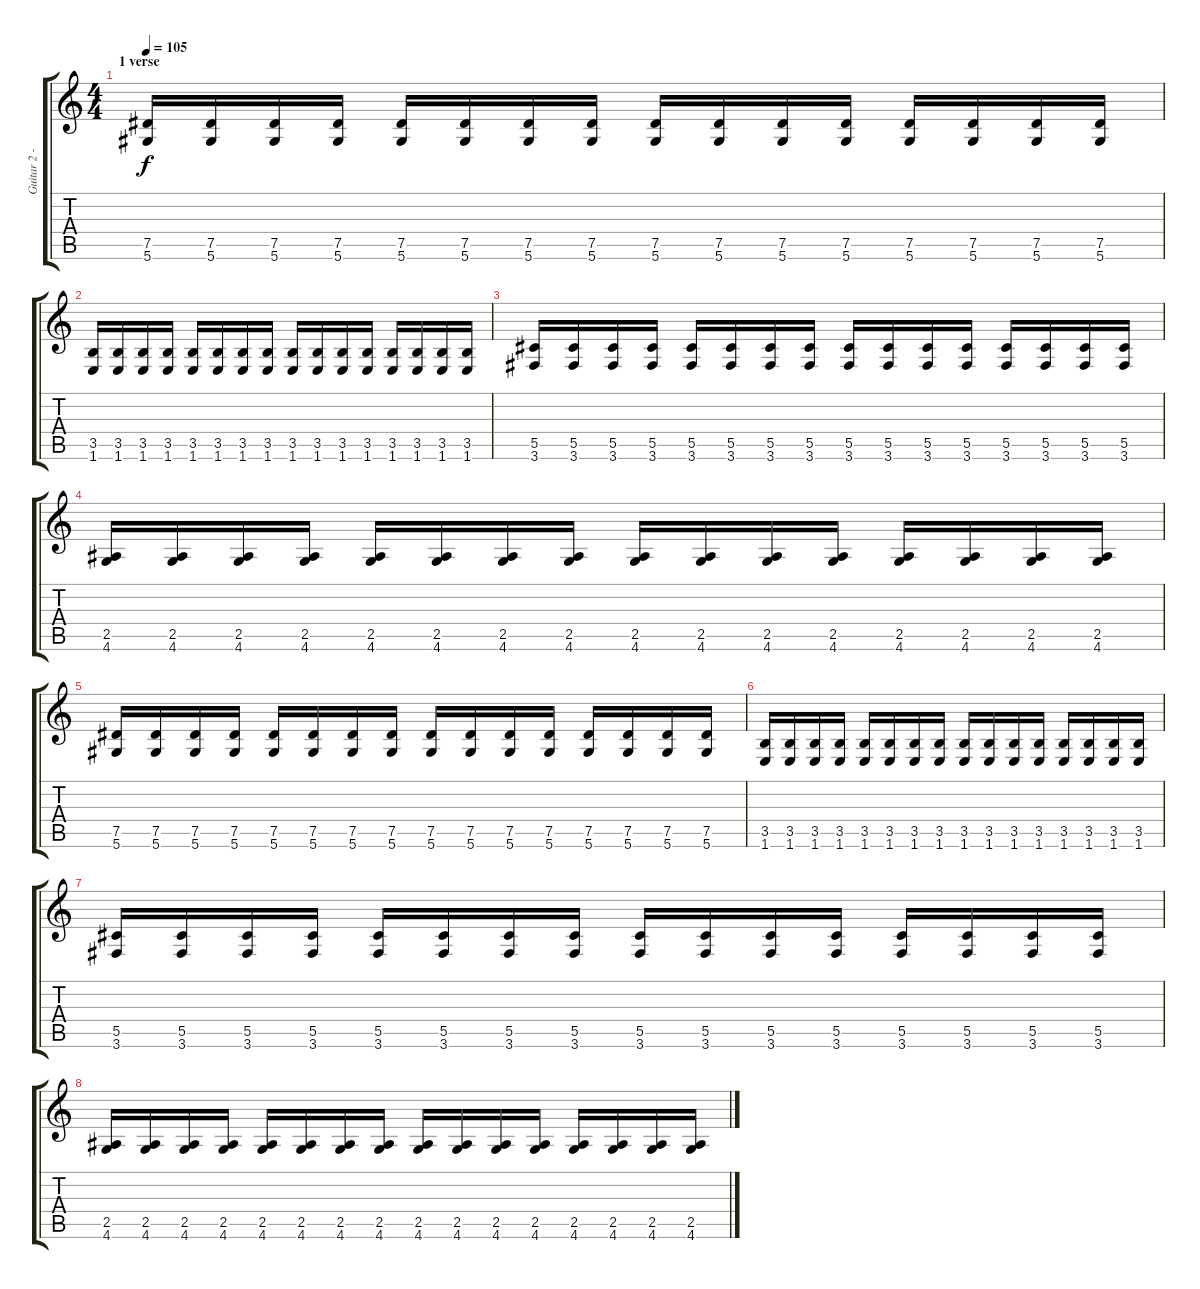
\track ("Guitar 2 - BG" "Guitar 2 -") {instrument distortionguitar}
\staff {score tabs}
\tuning (Eb4 Bb3 Gb3 Db3 Ab2 Eb2) {hide}
\ts (4 4)
\section ("" "1 verse")
\tempo 105
\clef g2
\ks c
(7.5 5.6).16{dy f} (7.5 5.6).16 (7.5 5.6).16 (7.5 5.6).16 (7.5 5.6).16 (7.5 5.6).16 (7.5 5.6).16 (7.5 5.6).16 (7.5 5.6).16 (7.5 5.6).16 (7.5 5.6).16 (7.5 5.6).16 (7.5 5.6).16 (7.5 5.6).16 (7.5 5.6).16 (7.5 5.6).16 |
(3.5 1.6).16 (3.5 1.6).16 (3.5 1.6).16 (3.5 1.6).16 (3.5 1.6).16 (3.5 1.6).16 (3.5 1.6).16 (3.5 1.6).16 (3.5 1.6).16 (3.5 1.6).16 (3.5 1.6).16 (3.5 1.6).16 (3.5 1.6).16 (3.5 1.6).16 (3.5 1.6).16 (3.5 1.6).16 |
(5.5 3.6).16 (5.5 3.6).16 (5.5 3.6).16 (5.5 3.6).16 (5.5 3.6).16 (5.5 3.6).16 (5.5 3.6).16 (5.5 3.6).16 (5.5 3.6).16 (5.5 3.6).16 (5.5 3.6).16 (5.5 3.6).16 (5.5 3.6).16 (5.5 3.6).16 (5.5 3.6).16 (5.5 3.6).16 |
(2.5 4.6).16 (2.5 4.6).16 (2.5 4.6).16 (2.5 4.6).16 (2.5 4.6).16 (2.5 4.6).16 (2.5 4.6).16 (2.5 4.6).16 (2.5 4.6).16 (2.5 4.6).16 (2.5 4.6).16 (2.5 4.6).16 (2.5 4.6).16 (2.5 4.6).16 (2.5 4.6).16 (2.5 4.6).16 |
(7.5 5.6).16 (7.5 5.6).16 (7.5 5.6).16 (7.5 5.6).16 (7.5 5.6).16 (7.5 5.6).16 (7.5 5.6).16 (7.5 5.6).16 (7.5 5.6).16 (7.5 5.6).16 (7.5 5.6).16 (7.5 5.6).16 (7.5 5.6).16 (7.5 5.6).16 (7.5 5.6).16 (7.5 5.6).16 |
(3.5 1.6).16 (3.5 1.6).16 (3.5 1.6).16 (3.5 1.6).16 (3.5 1.6).16 (3.5 1.6).16 (3.5 1.6).16 (3.5 1.6).16 (3.5 1.6).16 (3.5 1.6).16 (3.5 1.6).16 (3.5 1.6).16 (3.5 1.6).16 (3.5 1.6).16 (3.5 1.6).16 (3.5 1.6).16 |
(5.5 3.6).16 (5.5 3.6).16 (5.5 3.6).16 (5.5 3.6).16 (5.5 3.6).16 (5.5 3.6).16 (5.5 3.6).16 (5.5 3.6).16 (5.5 3.6).16 (5.5 3.6).16 (5.5 3.6).16 (5.5 3.6).16 (5.5 3.6).16 (5.5 3.6).16 (5.5 3.6).16 (5.5 3.6).16 |
(2.5 4.6).16 (2.5 4.6).16 (2.5 4.6).16 (2.5 4.6).16 (2.5 4.6).16 (2.5 4.6).16 (2.5 4.6).16 (2.5 4.6).16 (2.5 4.6).16 (2.5 4.6).16 (2.5 4.6).16 (2.5 4.6).16 (2.5 4.6).16 (2.5 4.6).16 (2.5 4.6).16 (2.5 4.6).16
